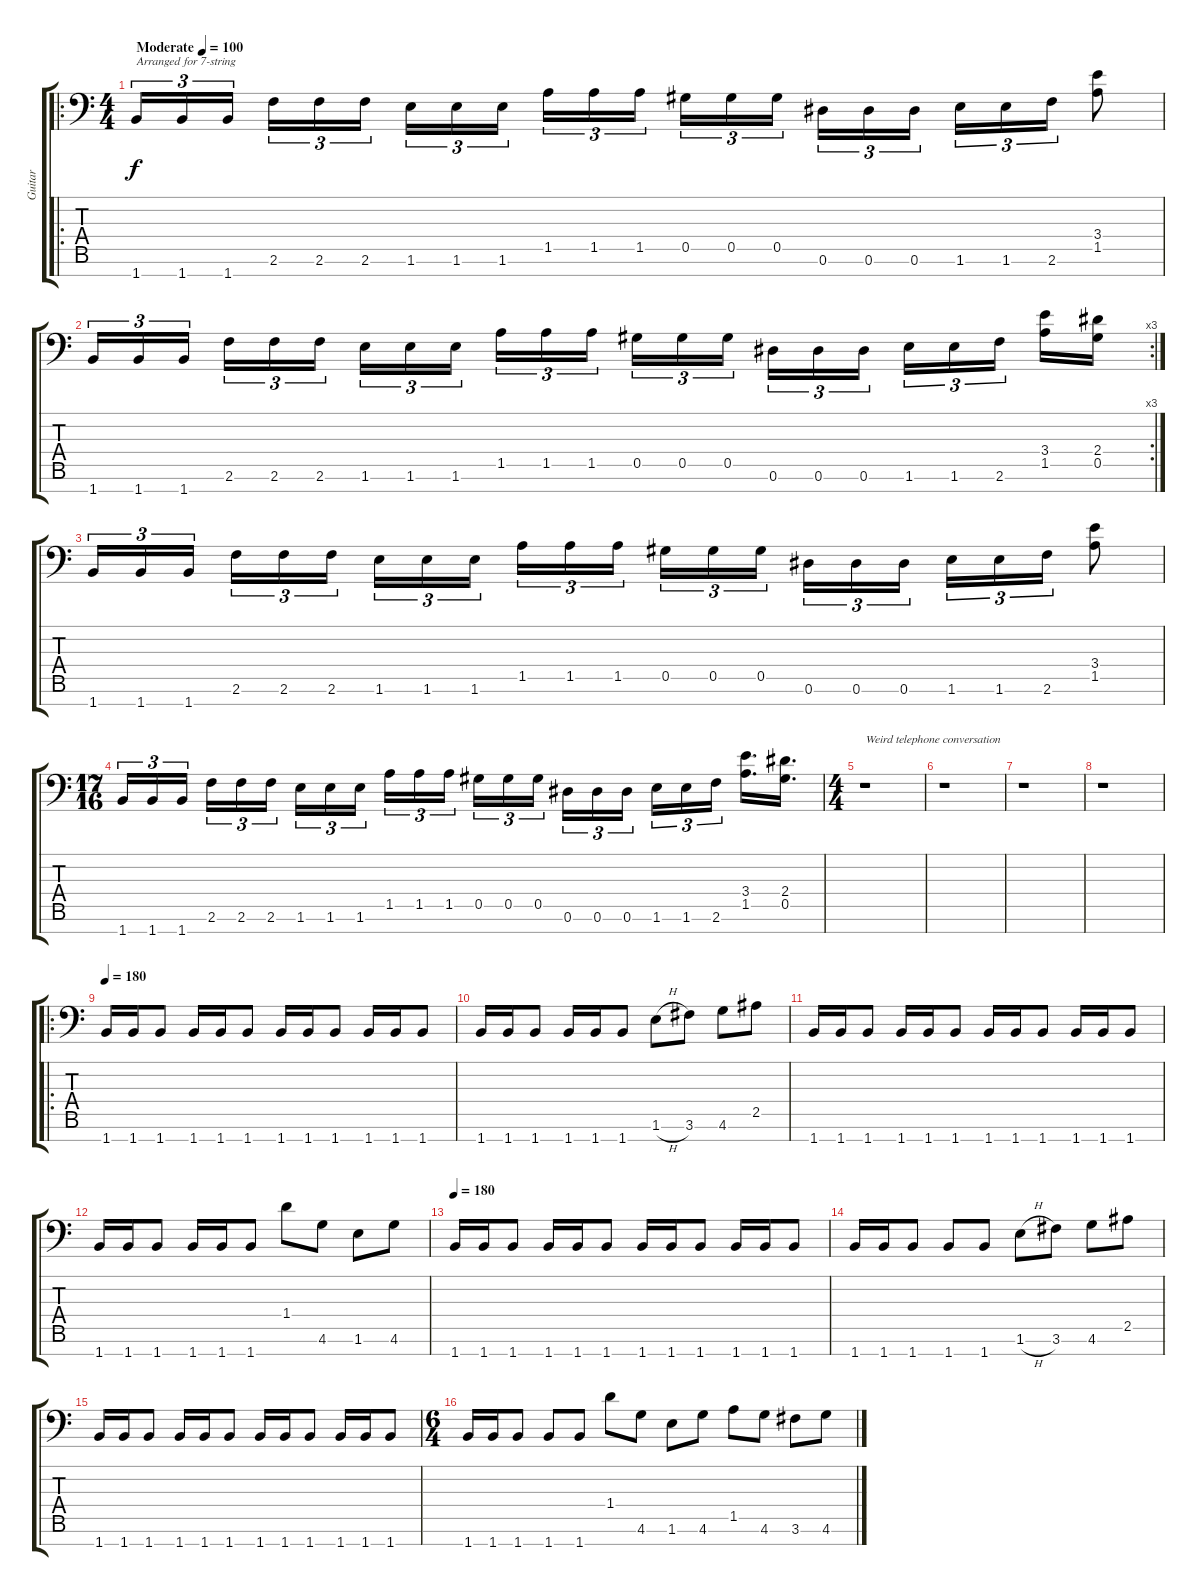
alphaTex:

\track ("Guitar" "Guitar") {instrument distortionguitar}
\staff {score tabs}
\tuning (Eb4 Bb3 F3 Db3 Ab2 Eb2 Bb1) {hide}
\ro
\ts (4 4)
\tempo (100 "Moderate")
\clef f4
\ks c
1.7.16{tu (3 2) txt "Arranged for 7-string" dy f instrument distortionguitar} 1.7.16{tu (3 2)} 1.7.16{tu (3 2) beam splitsecondary} 2.6.16{tu (3 2)} 2.6.16{tu (3 2)} 2.6.16{tu (3 2)} 1.6.16{tu (3 2)} 1.6.16{tu (3 2)} 1.6.16{tu (3 2) beam splitsecondary} 1.5.16{tu (3 2)} 1.5.16{tu (3 2)} 1.5.16{tu (3 2)} 0.5.16{tu (3 2)} 0.5.16{tu (3 2)} 0.5.16{tu (3 2) beam splitsecondary} 0.6.16{tu (3 2)} 0.6.16{tu (3 2)} 0.6.16{tu (3 2)} 1.6.16{tu (3 2)} 1.6.16{tu (3 2)} 2.6.16{tu (3 2)} (3.4 1.5).8 |
\rc 3
1.7.16{tu (3 2)} 1.7.16{tu (3 2)} 1.7.16{tu (3 2) beam splitsecondary} 2.6.16{tu (3 2)} 2.6.16{tu (3 2)} 2.6.16{tu (3 2)} 1.6.16{tu (3 2)} 1.6.16{tu (3 2)} 1.6.16{tu (3 2) beam splitsecondary} 1.5.16{tu (3 2)} 1.5.16{tu (3 2)} 1.5.16{tu (3 2)} 0.5.16{tu (3 2)} 0.5.16{tu (3 2)} 0.5.16{tu (3 2) beam splitsecondary} 0.6.16{tu (3 2)} 0.6.16{tu (3 2)} 0.6.16{tu (3 2)} 1.6.16{tu (3 2)} 1.6.16{tu (3 2)} 2.6.16{tu (3 2) beam splitsecondary} (3.4 1.5).16 (2.4 0.5).16 |
1.7.16{tu (3 2)} 1.7.16{tu (3 2)} 1.7.16{tu (3 2) beam splitsecondary} 2.6.16{tu (3 2)} 2.6.16{tu (3 2)} 2.6.16{tu (3 2)} 1.6.16{tu (3 2)} 1.6.16{tu (3 2)} 1.6.16{tu (3 2) beam splitsecondary} 1.5.16{tu (3 2)} 1.5.16{tu (3 2)} 1.5.16{tu (3 2)} 0.5.16{tu (3 2)} 0.5.16{tu (3 2)} 0.5.16{tu (3 2) beam splitsecondary} 0.6.16{tu (3 2)} 0.6.16{tu (3 2)} 0.6.16{tu (3 2)} 1.6.16{tu (3 2)} 1.6.16{tu (3 2)} 2.6.16{tu (3 2)} (3.4 1.5).8 |
\ts (17 16)
1.7.16{tu (3 2)} 1.7.16{tu (3 2)} 1.7.16{tu (3 2)} 2.6.16{tu (3 2)} 2.6.16{tu (3 2)} 2.6.16{tu (3 2)} 1.6.16{tu (3 2)} 1.6.16{tu (3 2)} 1.6.16{tu (3 2)} 1.5.16{tu (3 2)} 1.5.16{tu (3 2)} 1.5.16{tu (3 2)} 0.5.16{tu (3 2)} 0.5.16{tu (3 2)} 0.5.16{tu (3 2)} 0.6.16{tu (3 2)} 0.6.16{tu (3 2)} 0.6.16{tu (3 2)} 1.6.16{tu (3 2)} 1.6.16{tu (3 2)} 2.6.16{tu (3 2)} (3.4 1.5).16{d} (2.4 0.5).16{d} |
\ts (4 4)
r.1{txt "Weird telephone conversation"} |
r.1 |
r.1 |
r.1 |
\ro
\tempo 180
1.7.16{instrument distortionguitar} 1.7.16 1.7.8 1.7.16 1.7.16 1.7.8 1.7.16 1.7.16 1.7.8 1.7.16 1.7.16 1.7.8 |
1.7.16 1.7.16 1.7.8 1.7.16 1.7.16 1.7.8 1.6{h}.8 3.6.8 4.6.8 2.5.8 |
1.7.16 1.7.16 1.7.8 1.7.16 1.7.16 1.7.8 1.7.16 1.7.16 1.7.8 1.7.16 1.7.16 1.7.8 |
1.7.16 1.7.16 1.7.8 1.7.16 1.7.16 1.7.8 1.4.8 4.6.8 1.6.8 4.6.8 |
\tempo 180
1.7.16{instrument distortionguitar} 1.7.16 1.7.8 1.7.16 1.7.16 1.7.8 1.7.16 1.7.16 1.7.8 1.7.16 1.7.16 1.7.8 |
1.7.16 1.7.16 1.7.8 1.7.8 1.7.8 1.6{h}.8 3.6.8 4.6.8 2.5.8 |
1.7.16 1.7.16 1.7.8 1.7.16 1.7.16 1.7.8 1.7.16 1.7.16 1.7.8 1.7.16 1.7.16 1.7.8 |
\ts (6 4)
1.7.16 1.7.16 1.7.8 1.7.8 1.7.8 1.4.8 4.6.8 1.6.8 4.6.8 1.5.8 4.6.8 3.6.8 4.6.8
